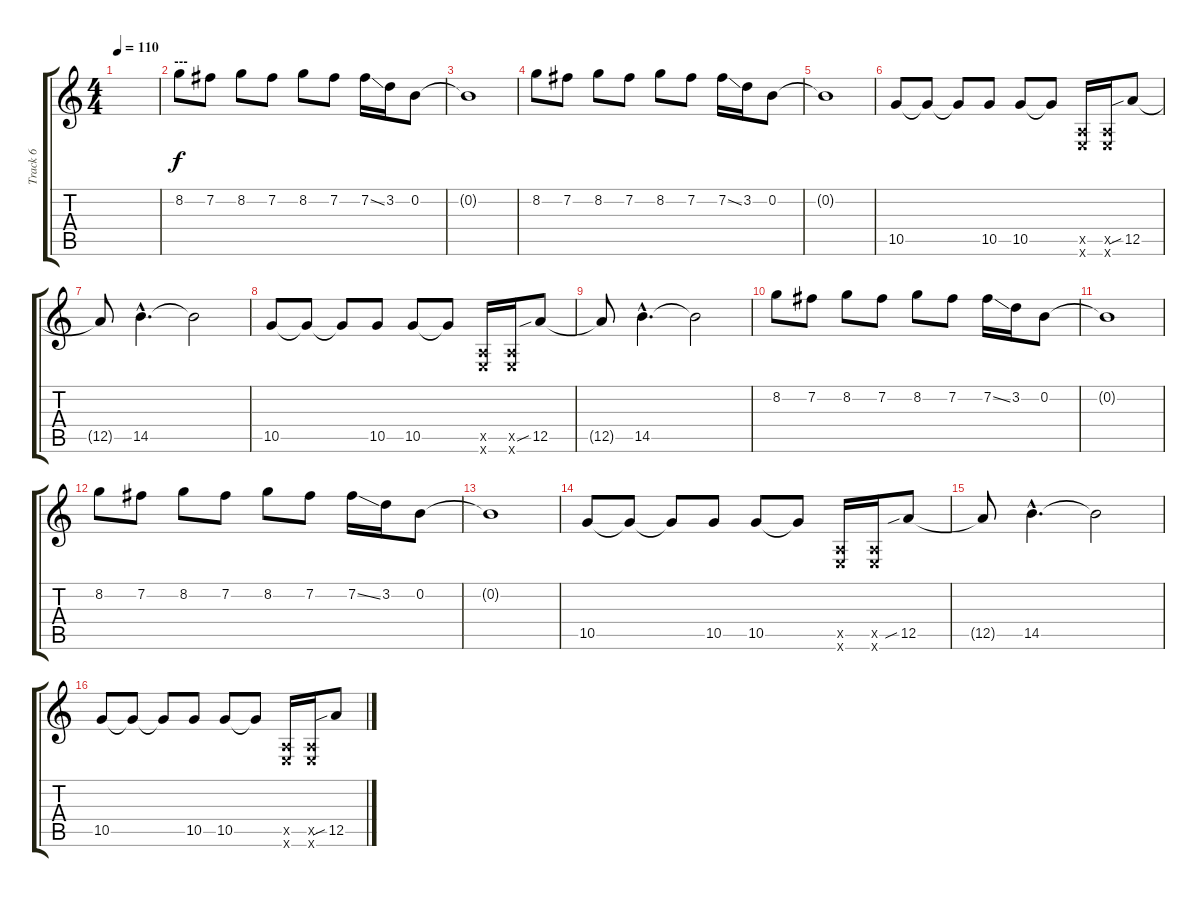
\track ("Track 6" "Track 6") {instrument electricguitarjazz}
\staff {score tabs}
\tuning (E4 B3 G3 D3 A2 E2) {hide}
\ts (4 4)
\tempo 110
\clef g2
\ks c
|
\section ("" "---")
8.2.8 7.2.8 8.2.8 7.2.8 8.2.8 7.2.8 7.2{ss}.16 3.2.16 0.2.8 |
0.2{t}.1 |
8.2.8 7.2.8 8.2.8 7.2.8 8.2.8 7.2.8 7.2{ss}.16 3.2.16 0.2.8 |
0.2{t}.1 |
10.5.8 10.5{t}.8 10.5{t}.8 10.5.8 10.5.8 10.5{t}.8 (0.5{x} 0.6{x}).16 (0.5{x} 0.6{x}).16 12.5{sib}.8 |
12.5{t}.8 14.5{hac}.4{d} 14.5{t}.2 |
10.5.8 10.5{t}.8 10.5{t}.8 10.5.8 10.5.8 10.5{t}.8 (0.5{x} 0.6{x}).16 (0.5{x} 0.6{x}).16 12.5{sib}.8 |
12.5{t}.8 14.5{hac}.4{d} 14.5{t}.2 |
8.2.8 7.2.8 8.2.8 7.2.8 8.2.8 7.2.8 7.2{ss}.16 3.2.16 0.2.8 |
0.2{t}.1 |
8.2.8 7.2.8 8.2.8 7.2.8 8.2.8 7.2.8 7.2{ss}.16 3.2.16 0.2.8 |
0.2{t}.1 |
10.5.8 10.5{t}.8 10.5{t}.8 10.5.8 10.5.8 10.5{t}.8 (0.5{x} 0.6{x}).16 (0.5{x} 0.6{x}).16 12.5{sib}.8 |
12.5{t}.8 14.5{hac}.4{d} 14.5{t}.2 |
10.5.8 10.5{t}.8 10.5{t}.8 10.5.8 10.5.8 10.5{t}.8 (0.5{x} 0.6{x}).16 (0.5{x} 0.6{x}).16 12.5{sib}.8
